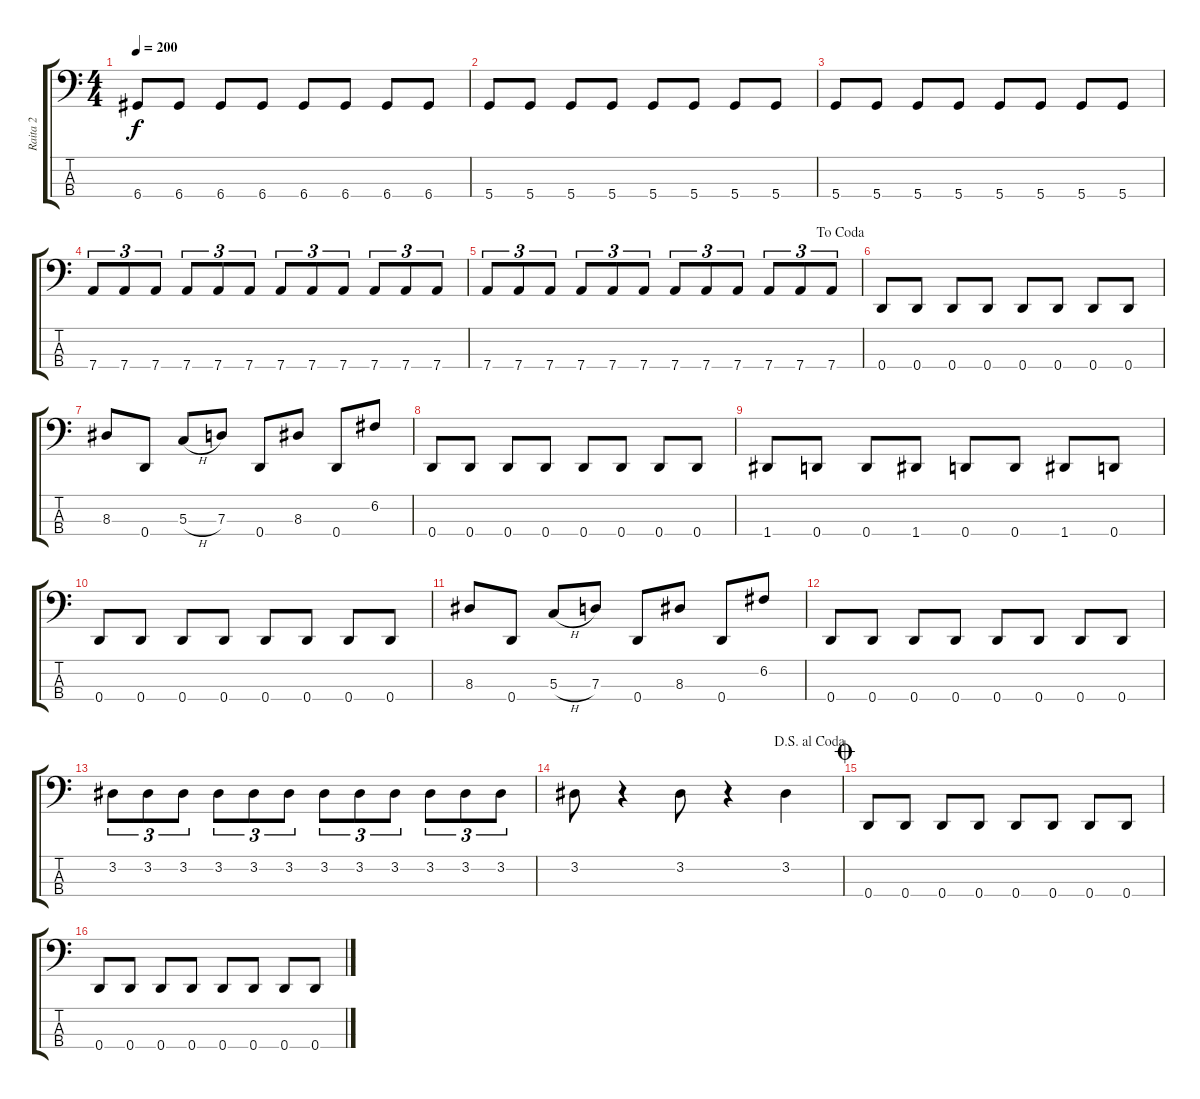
\track ("Raita 2" "Raita 2") {instrument electricbassfinger}
\staff {score tabs}
\tuning (F2 C2 G1 D1) {hide}
\ts (4 4)
\tempo 200
\clef f4
\ks c
6.4.8{dy f} 6.4.8 6.4.8 6.4.8 6.4.8 6.4.8 6.4.8 6.4.8 |
5.4.8 5.4.8 5.4.8 5.4.8 5.4.8 5.4.8 5.4.8 5.4.8 |
5.4.8 5.4.8 5.4.8 5.4.8 5.4.8 5.4.8 5.4.8 5.4.8 |
7.4.8{tu (3 2)} 7.4.8{tu (3 2)} 7.4.8{tu (3 2)} 7.4.8{tu (3 2)} 7.4.8{tu (3 2)} 7.4.8{tu (3 2)} 7.4.8{tu (3 2)} 7.4.8{tu (3 2)} 7.4.8{tu (3 2)} 7.4.8{tu (3 2)} 7.4.8{tu (3 2)} 7.4.8{tu (3 2)} |
\jump dacoda
7.4.8{tu (3 2)} 7.4.8{tu (3 2)} 7.4.8{tu (3 2)} 7.4.8{tu (3 2)} 7.4.8{tu (3 2)} 7.4.8{tu (3 2)} 7.4.8{tu (3 2)} 7.4.8{tu (3 2)} 7.4.8{tu (3 2)} 7.4.8{tu (3 2)} 7.4.8{tu (3 2)} 7.4.8{tu (3 2)} |
0.4.8 0.4.8 0.4.8 0.4.8 0.4.8 0.4.8 0.4.8 0.4.8 |
8.3.8 0.4.8 5.3{h}.8 7.3.8 0.4.8 8.3.8 0.4.8 6.2.8 |
0.4.8 0.4.8 0.4.8 0.4.8 0.4.8 0.4.8 0.4.8 0.4.8 |
1.4.8 0.4.8 0.4.8 1.4.8 0.4.8 0.4.8 1.4.8 0.4.8 |
0.4.8 0.4.8 0.4.8 0.4.8 0.4.8 0.4.8 0.4.8 0.4.8 |
8.3.8 0.4.8 5.3{h}.8 7.3.8 0.4.8 8.3.8 0.4.8 6.2.8 |
0.4.8 0.4.8 0.4.8 0.4.8 0.4.8 0.4.8 0.4.8 0.4.8 |
3.2.8{tu (3 2)} 3.2.8{tu (3 2)} 3.2.8{tu (3 2)} 3.2.8{tu (3 2)} 3.2.8{tu (3 2)} 3.2.8{tu (3 2)} 3.2.8{tu (3 2)} 3.2.8{tu (3 2)} 3.2.8{tu (3 2)} 3.2.8{tu (3 2)} 3.2.8{tu (3 2)} 3.2.8{tu (3 2)} |
\jump dalsegnoalcoda
3.2.8 r.4 3.2.8 r.4 3.2.4 |
\jump coda
0.4.8 0.4.8 0.4.8 0.4.8 0.4.8 0.4.8 0.4.8 0.4.8 |
0.4.8 0.4.8 0.4.8 0.4.8 0.4.8 0.4.8 0.4.8 0.4.8
